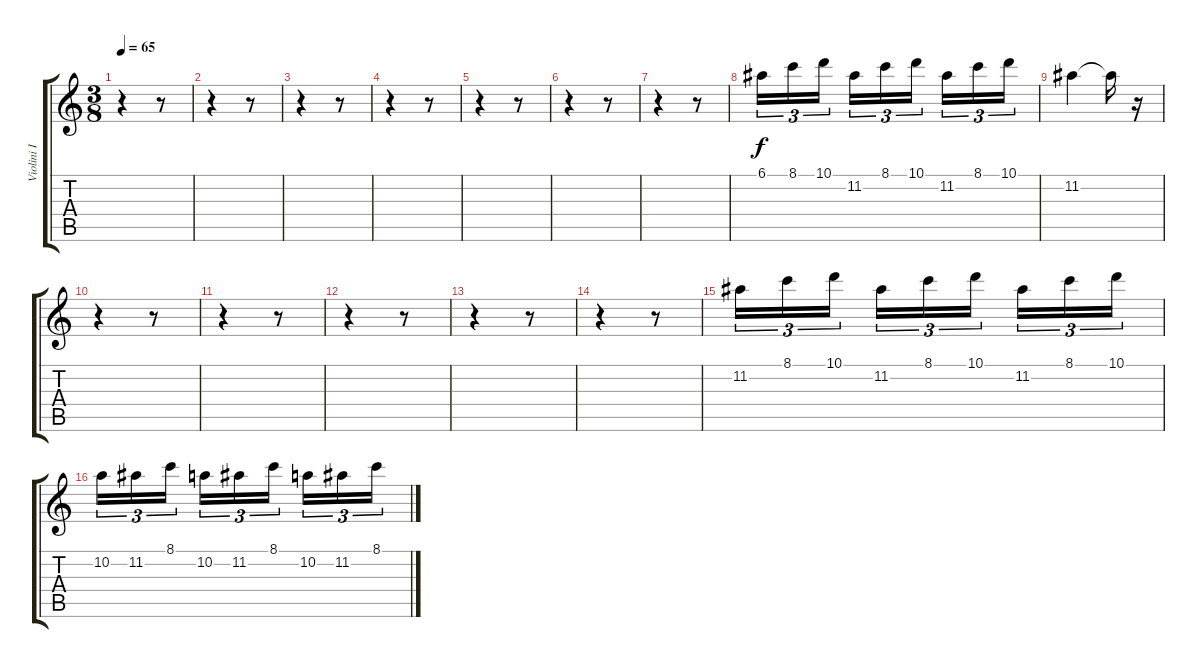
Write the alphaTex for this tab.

\track ("Violini I" "Violini I") {instrument distortionguitar}
\staff {score tabs}
\tuning (E4 B3 G3 D3 A2 E2) {hide}
\ts (3 8)
\tempo 65
\clef g2
\ks c
r.4{dy f} r.8 |
r.4 r.8 |
r.4 r.8 |
r.4 r.8 |
r.4 r.8 |
r.4 r.8 |
r.4 r.8 |
6.1.16{tu (3 2)} 8.1.16{tu (3 2)} 10.1.16{tu (3 2)} 11.2.16{tu (3 2)} 8.1.16{tu (3 2)} 10.1.16{tu (3 2)} 11.2.16{tu (3 2)} 8.1.16{tu (3 2)} 10.1.16{tu (3 2)} |
11.2.4 11.2{t}.16 r.16 |
r.4 r.8 |
r.4 r.8 |
r.4 r.8 |
r.4 r.8 |
r.4 r.8 |
11.2.16{tu (3 2)} 8.1.16{tu (3 2)} 10.1.16{tu (3 2)} 11.2.16{tu (3 2)} 8.1.16{tu (3 2)} 10.1.16{tu (3 2)} 11.2.16{tu (3 2)} 8.1.16{tu (3 2)} 10.1.16{tu (3 2)} |
10.2.16{tu (3 2)} 11.2.16{tu (3 2)} 8.1.16{tu (3 2)} 10.2.16{tu (3 2)} 11.2.16{tu (3 2)} 8.1.16{tu (3 2)} 10.2.16{tu (3 2)} 11.2.16{tu (3 2)} 8.1.16{tu (3 2)}
